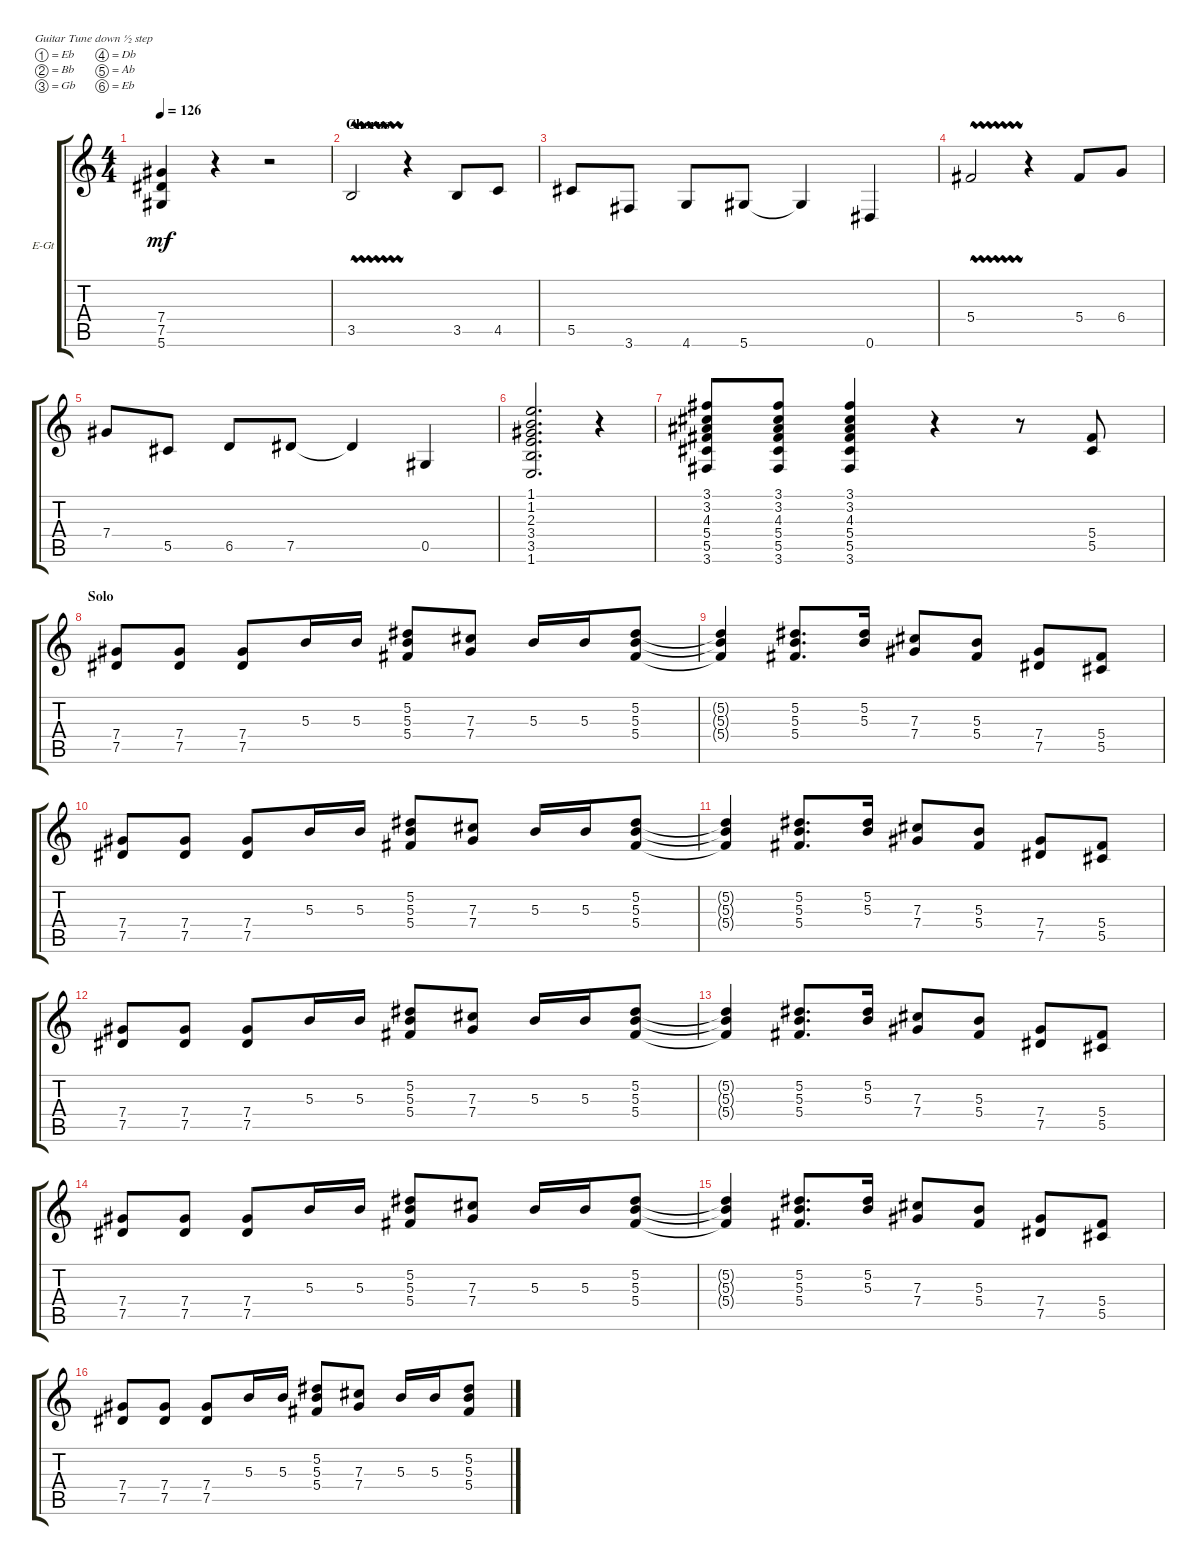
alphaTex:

\defaultSystemsLayout 4
\bracketExtendMode groupsimilarinstruments
\firstSystemTrackNameOrientation horizontal
\otherSystemsTrackNameOrientation horizontal
\track ("PAUL STANLEY" "E-Gt") {instrument distortionguitar}
\staff {score tabs}
\tuning (Eb4 Bb3 Gb3 Db3 Ab2 Eb2)
\ts (4 4)
\tempo 126
\clef g2
\ks c
(5.6 7.5 7.4).4{dy mf} r.4 r.2 |
\section ("" "Chorus")
3.5{vw}.2 r.4 3.5.8 4.5.8 |
5.5.8 3.6.8 4.6.8 5.6.8 5.6{t}.4 0.6.4 |
5.4{vw}.2 r.4 5.4.8 6.4.8 |
7.4.8 5.5.8 6.5.8 7.5.8 7.5{t}.4 0.5.4 |
(1.1 1.2 2.3 3.4 3.5 1.6).2{d} r.4 |
(3.6 5.5 5.4 4.3 3.2 3.1).8 (3.1 3.2 4.3 5.4 5.5 3.6).8 (3.6 5.5 5.4 4.3 3.2 3.1).4 r.4 r.8 (5.5 5.4).8 |
\section ("" "Solo")
(7.5 7.4).8 (7.4 7.5).8 (7.5 7.4).8 5.3.16 5.3.16 (5.2 5.3 5.4).8 (7.4 7.3).8 5.3.16 5.3.16 (5.2 5.3 5.4).8 |
(5.2{t} 5.3{t} 5.4{t}).4 (5.4 5.3 5.2).8{d} (5.2 5.3).16 (7.3 7.4).8 (5.4 5.3).8 (7.4 7.5).8 (5.5 5.4).8 |
(7.5 7.4).8 (7.4 7.5).8 (7.5 7.4).8 5.3.16 5.3.16 (5.2 5.3 5.4).8 (7.4 7.3).8 5.3.16 5.3.16 (5.2 5.3 5.4).8 |
(5.2{t} 5.3{t} 5.4{t}).4 (5.4 5.3 5.2).8{d} (5.2 5.3).16 (7.3 7.4).8 (5.4 5.3).8 (7.4 7.5).8 (5.5 5.4).8 |
(7.5 7.4).8 (7.4 7.5).8 (7.5 7.4).8 5.3.16 5.3.16 (5.2 5.3 5.4).8 (7.4 7.3).8 5.3.16 5.3.16 (5.2 5.3 5.4).8 |
(5.2{t} 5.3{t} 5.4{t}).4 (5.4 5.3 5.2).8{d} (5.2 5.3).16 (7.3 7.4).8 (5.4 5.3).8 (7.4 7.5).8 (5.5 5.4).8 |
(7.5 7.4).8 (7.4 7.5).8 (7.5 7.4).8 5.3.16 5.3.16 (5.2 5.3 5.4).8 (7.4 7.3).8 5.3.16 5.3.16 (5.2 5.3 5.4).8 |
(5.2{t} 5.3{t} 5.4{t}).4 (5.4 5.3 5.2).8{d} (5.2 5.3).16 (7.3 7.4).8 (5.4 5.3).8 (7.4 7.5).8 (5.5 5.4).8 |
(7.5 7.4).8 (7.4 7.5).8 (7.5 7.4).8 5.3.16 5.3.16 (5.2 5.3 5.4).8 (7.4 7.3).8 5.3.16 5.3.16 (5.2 5.3 5.4).8
